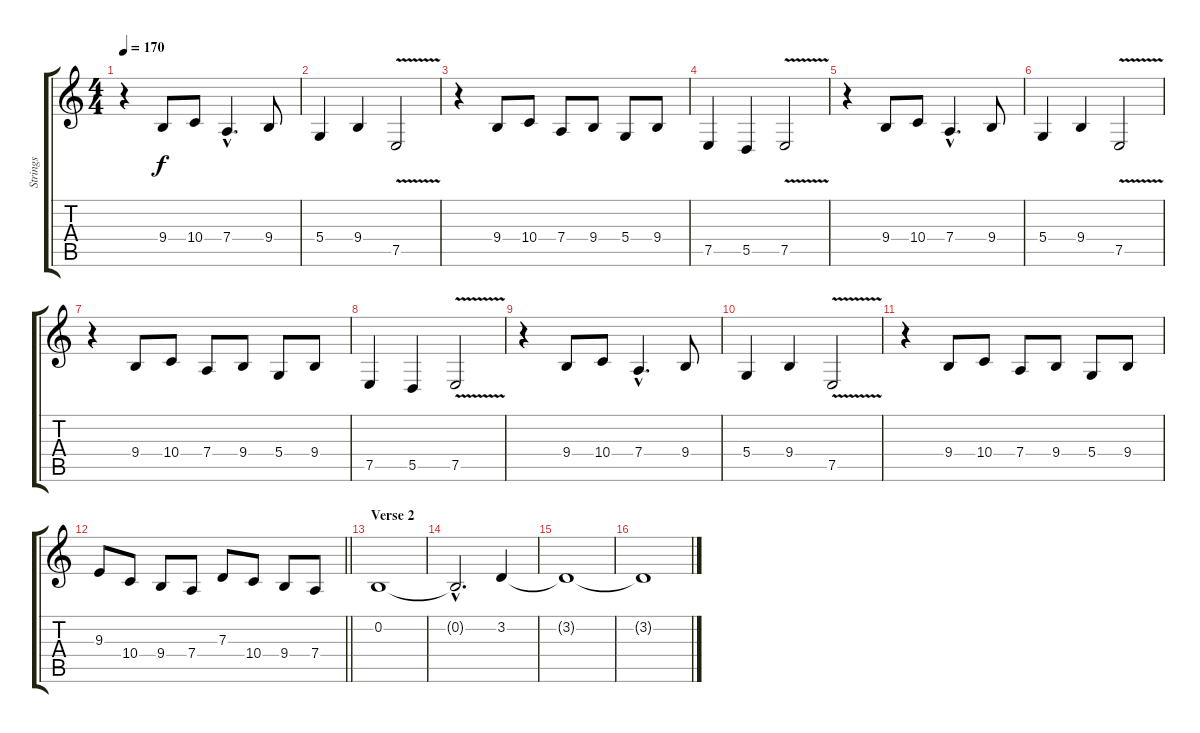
\track ("Strings" "Strings") {instrument stringensemble1}
\staff {score tabs}
\tuning (E4 B3 G3 D3 A2 E2) {hide}
\ts (4 4)
\tempo 170
\clef g2
\ks c
r.4{dy f} 9.4.8 10.4.8 7.4{hac}.4{d} 9.4.8 |
5.4.4 9.4.4 7.5{v}.2 |
r.4 9.4.8 10.4.8 7.4.8 9.4.8 5.4.8 9.4.8 |
7.5.4 5.5.4 7.5{v}.2 |
r.4 9.4.8 10.4.8 7.4{hac}.4{d} 9.4.8 |
5.4.4 9.4.4 7.5{v}.2 |
r.4 9.4.8 10.4.8 7.4.8 9.4.8 5.4.8 9.4.8 |
7.5.4 5.5.4 7.5{v}.2 |
r.4 9.4.8 10.4.8 7.4{hac}.4{d} 9.4.8 |
5.4.4 9.4.4 7.5{v}.2 |
r.4 9.4.8 10.4.8 7.4.8 9.4.8 5.4.8 9.4.8 |
\barLineRight lightlight
9.3.8 10.4.8 9.4.8 7.4.8 7.3.8 10.4.8 9.4.8 7.4.8 |
\section ("" "Verse 2")
0.2.1 |
0.2{hac t}.2{d} 3.2.4 |
3.2{t}.1 |
3.2{t}.1
